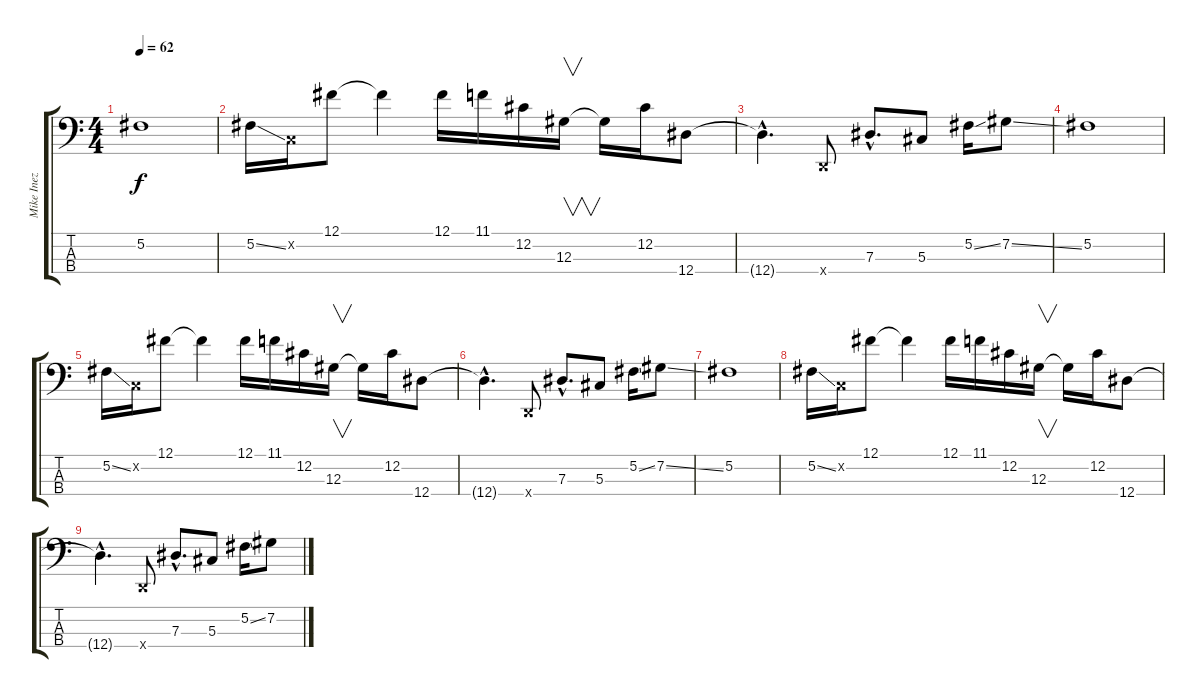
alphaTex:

\track ("Mike Inez - Bass" "Mike Inez ") {instrument slapbass2}
\staff {score tabs}
\tuning (Gb2 Db2 Ab1 Eb1) {hide}
\ts (4 4)
\tempo 62
\clef f4
\ks c
5.2.1{dy f} |
5.2{ss}.16 -1.2{x}.16 12.1.8 12.1{t}.4 12.1.16 11.1.16 12.2.16 12.3.16{v} 12.3{t}.16 12.2.16 12.4.8 |
12.4{hac t}.4{d} -1.4{x}.8 7.3{hac}.8{d} 5.3.8 5.2{ss}.16 7.2{ss}.8 |
5.2.1 |
5.2{ss}.16 -1.2{x}.16 12.1.8 12.1{t}.4 12.1.16 11.1.16 12.2.16 12.3.16{v} 12.3{t}.16 12.2.16 12.4.8 |
12.4{hac t}.4{d} -1.4{x}.8 7.3{hac}.8{d} 5.3.8 5.2{ss}.16 7.2{ss}.8 |
5.2.1 |
5.2{ss}.16 -1.2{x}.16 12.1.8 12.1{t}.4 12.1.16 11.1.16 12.2.16 12.3.16{v} 12.3{t}.16 12.2.16 12.4.8 |
12.4{hac t}.4{d} -1.4{x}.8 7.3{hac}.8{d} 5.3.8 5.2{ss}.16 7.2.8
